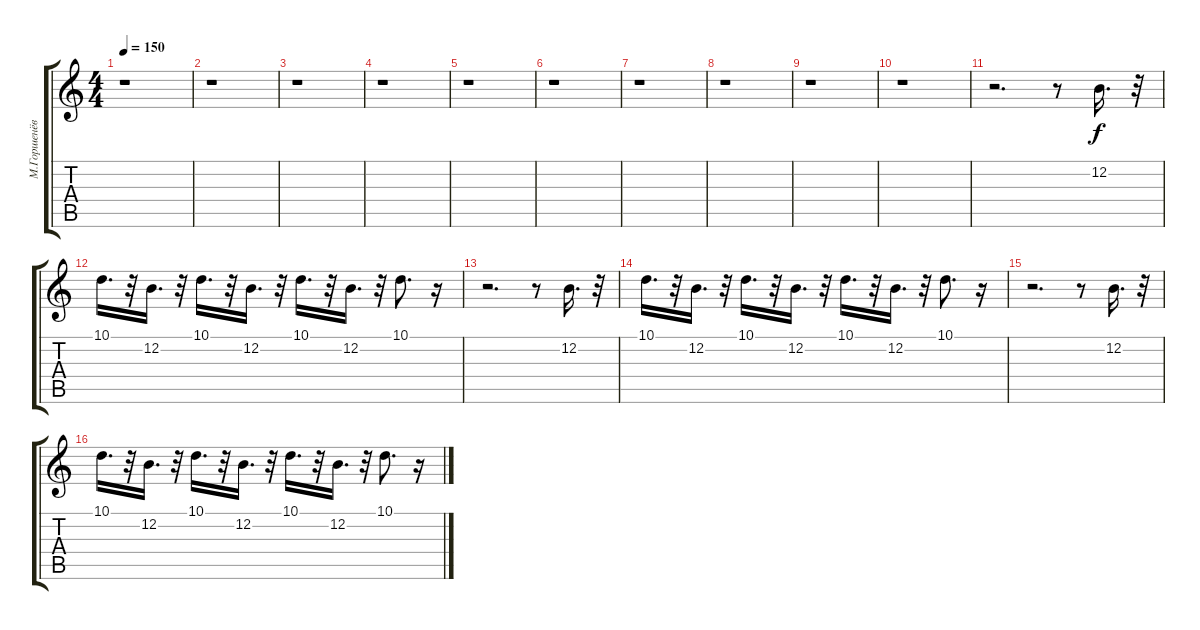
\track ("М.Горшенёв" "М.Горшенёв") {instrument lead1square}
\staff {score tabs}
\tuning (E4 B3 G3 D3 A2 D2) {hide}
\ts (4 4)
\tempo 150
\clef g2
\ks c
r.1{dy f instrument lead1square} |
r.1 |
r.1 |
r.1 |
r.1 |
r.1 |
r.1 |
r.1 |
r.1 |
r.1 |
r.2{d} r.8 12.2.16{d} r.32 |
10.1.16{d} r.32 12.2.16{d} r.32 10.1.16{d} r.32 12.2.16{d} r.32 10.1.16{d} r.32 12.2.16{d} r.32 10.1.8{d} r.16 |
r.2{d} r.8 12.2.16{d} r.32 |
10.1.16{d} r.32 12.2.16{d} r.32 10.1.16{d} r.32 12.2.16{d} r.32 10.1.16{d} r.32 12.2.16{d} r.32 10.1.8{d} r.16 |
r.2{d} r.8 12.2.16{d} r.32 |
10.1.16{d} r.32 12.2.16{d} r.32 10.1.16{d} r.32 12.2.16{d} r.32 10.1.16{d} r.32 12.2.16{d} r.32 10.1.8{d} r.16
